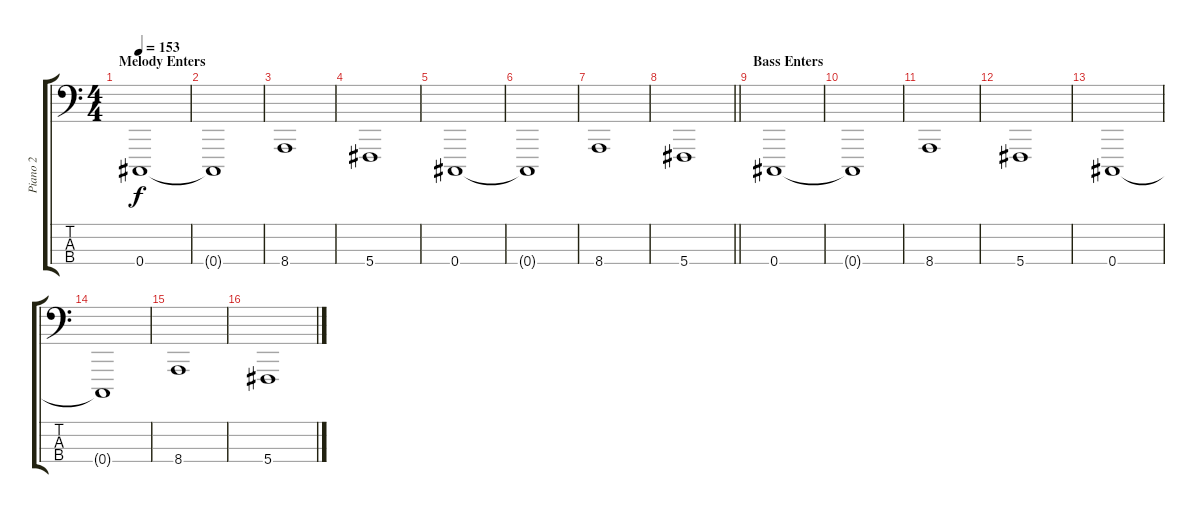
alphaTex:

\track ("Piano 2" "Piano 2") {instrument electricgrandpiano}
\staff {score tabs}
\tuning (Gb2 Db2 Ab1 Db1) {hide}
\ts (4 4)
\section ("" "Melody Enters")
\tempo 153
\clef f4
\ks c
0.4.1{dy f} |
0.4{t}.1 |
8.4.1 |
5.4.1 |
0.4.1 |
0.4{t}.1 |
8.4.1 |
\barLineRight lightlight
5.4.1 |
\section ("" "Bass Enters")
0.4.1 |
0.4{t}.1 |
8.4.1 |
5.4.1 |
0.4.1 |
0.4{t}.1 |
8.4.1 |
5.4.1
